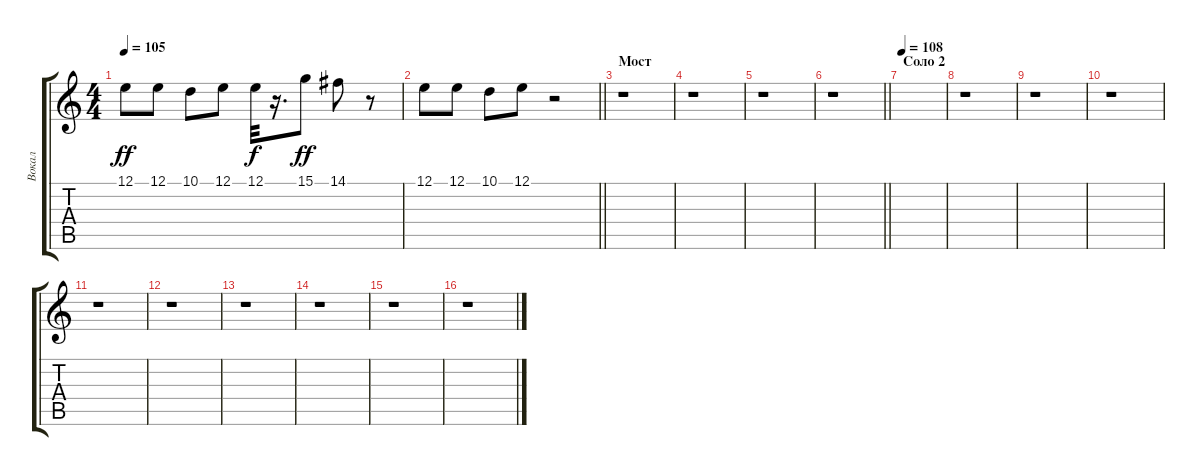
\track ("Вокал" "Вокал") {mute instrument lead1square}
\staff {score tabs}
\tuning (E4 B3 G3 D3 A2 E2) {hide}
\ts (4 4)
\tempo 105
\clef g2
\ks c
12.1.8{dy ff} 12.1.8 10.1.8 12.1.8 12.1.32{dy f} r.16{d} 15.1.8{dy ff} 14.1.8 r.8 |
\barLineRight lightlight
12.1.8 12.1.8 10.1.8 12.1.8 r.2 |
\section ("" "Мост")
r.1 |
r.1 |
r.1 |
\barLineRight lightlight
r.1 |
\section ("" "Соло 2")
\tempo 108
|
r.1 |
r.1 |
r.1 |
r.1 |
r.1 |
r.1 |
r.1 |
r.1 |
r.1
